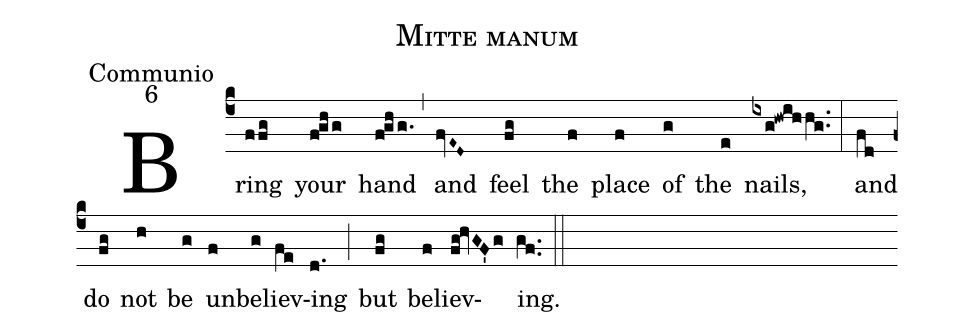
name: Mitte manum;
office-part: Communio;
mode: 6;
%%
(c4)Bring(ffg) your(fghg) hand(fghg.) (,) and(fvE~D~) feel(fg) the(f) place(f) of(g) the(e) nails,(ixg!hwihhg..) (:)
and(fd) do(fg) not(h) be(g) un(f)be(g)liev(fe)ing(d.) (;) but(fg) be(f)liev(fg!hvGF'g)ing.(gf..) (::)
